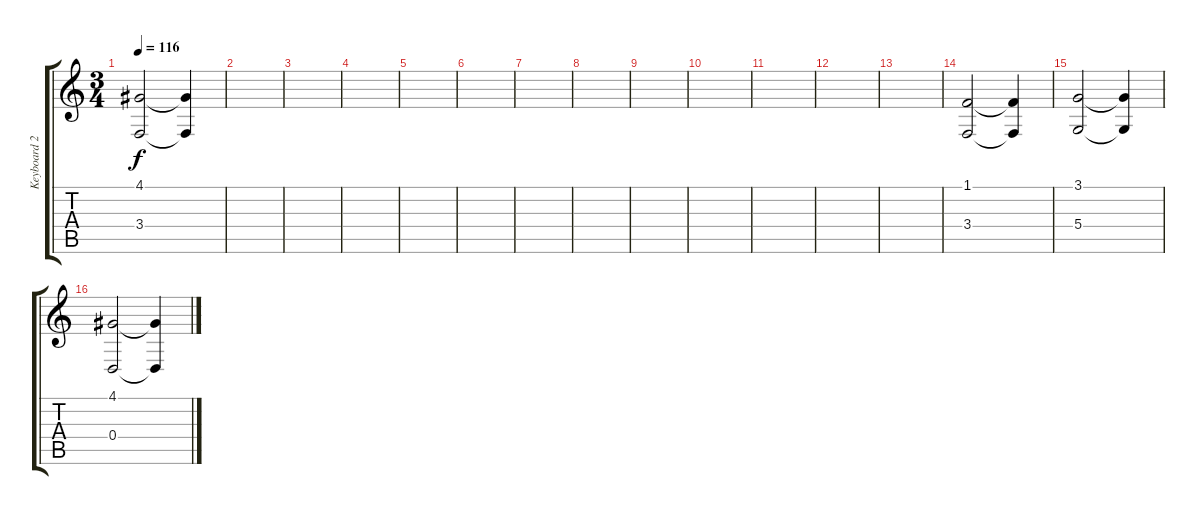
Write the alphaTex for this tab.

\track ("Keyboard 2" "Keyboard 2") {instrument tremolostrings}
\staff {score tabs}
\tuning (E4 B3 G3 D3 A2 E2) {hide}
\ts (3 4)
\tempo 116
\clef g2
\ks c
(4.1{t} 3.4{t}).2{dy f} (4.1{t} 3.4{t}).4 |
|
|
|
|
|
|
|
|
|
|
|
|
(1.1 3.4).2{volume 8} (1.1{t} 3.4{t}).4 |
(3.1 5.4).2 (3.1{t} 5.4{t}).4 |
(4.1 0.4).2{volume 4} (4.1{t} 0.4{t}).4
